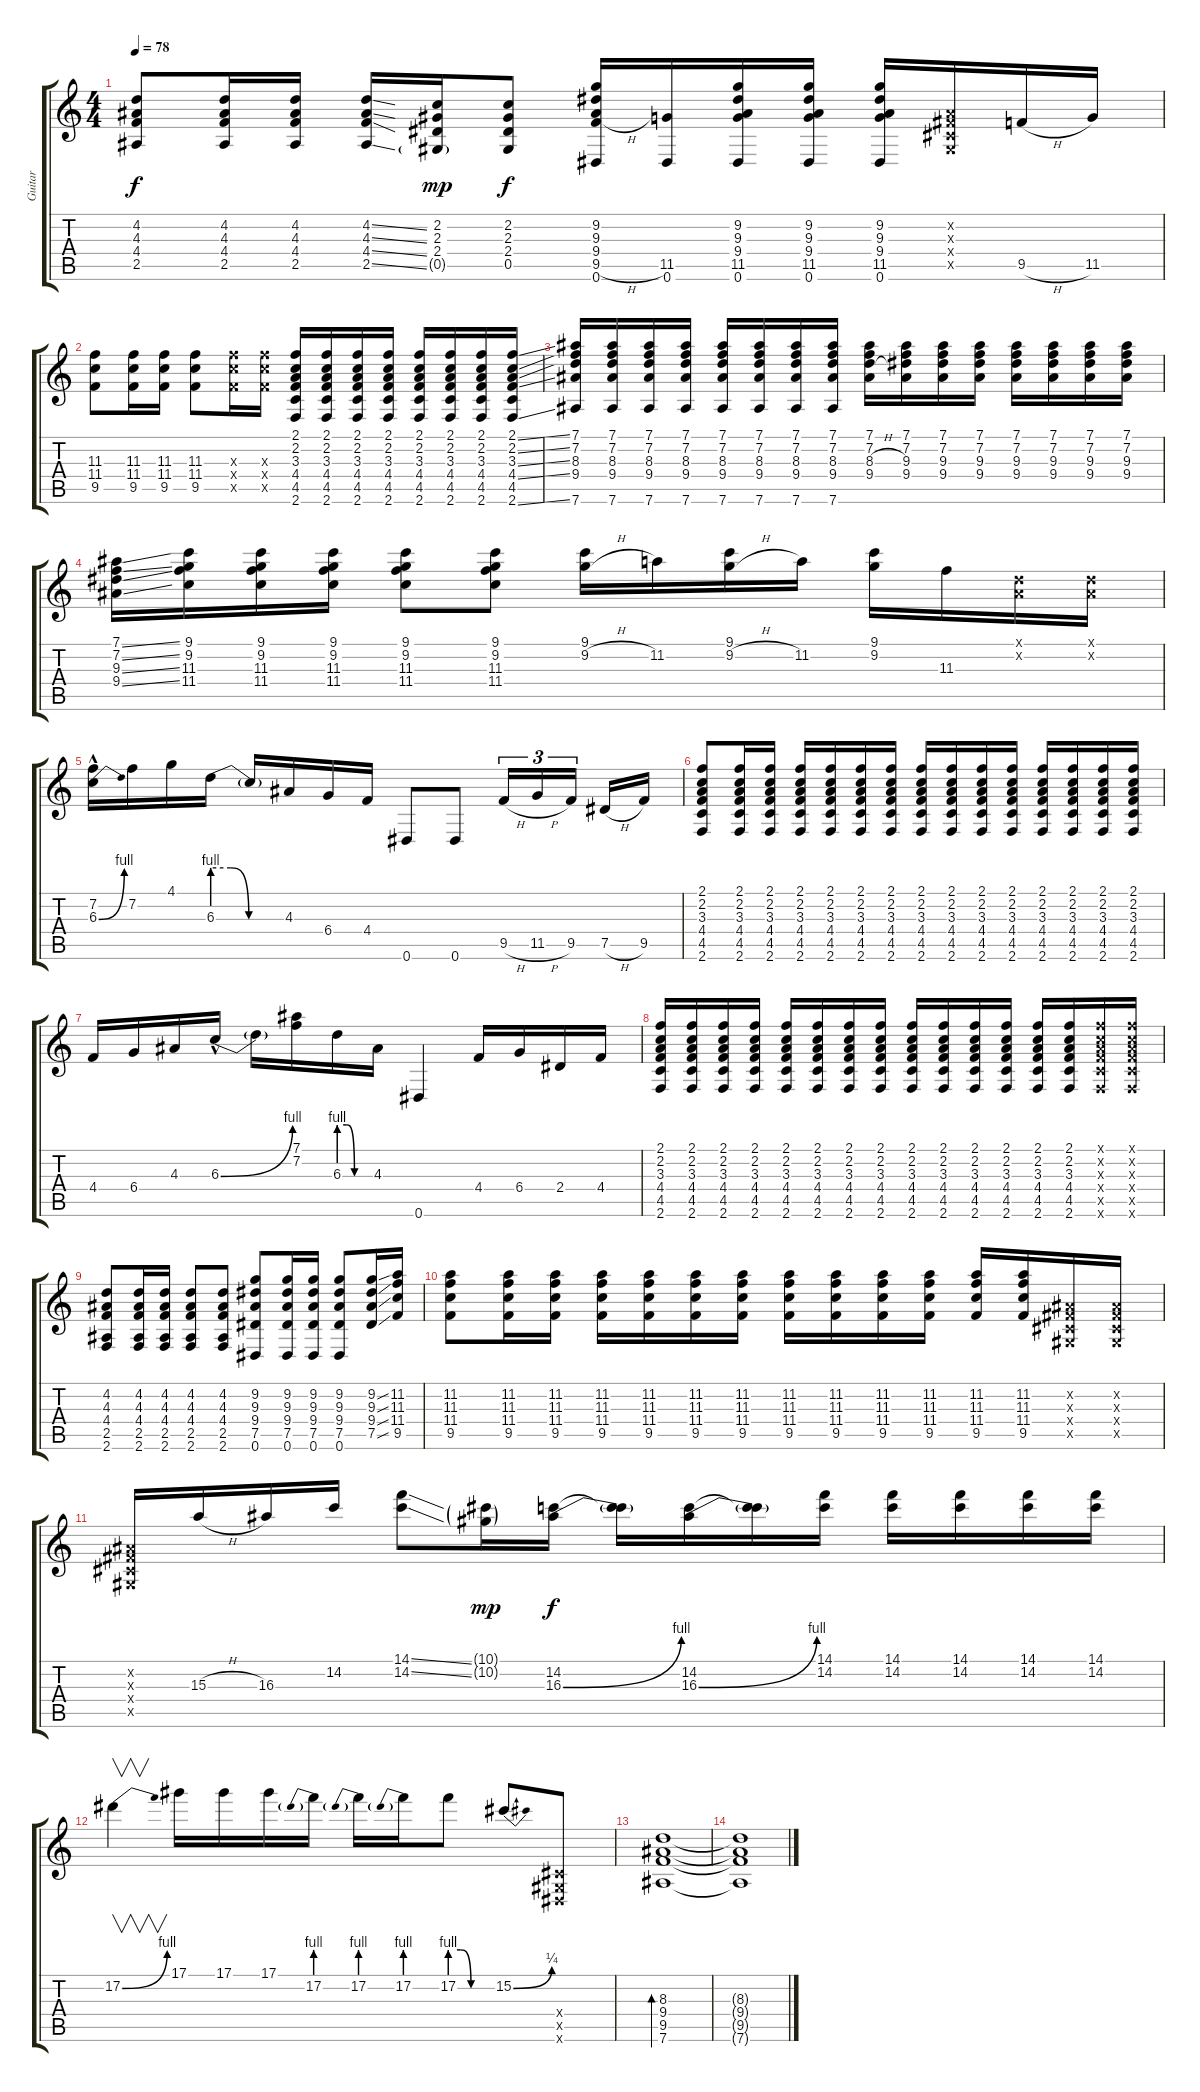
\track ("Guitar" "Guitar") {instrument electricguitarjazz}
\staff {score tabs}
\tuning (Eb4 Bb3 Gb3 Db3 Ab2 Eb2) {hide}
\ts (4 4)
\tempo 78
\clef g2
\ks c
(4.2 4.3 4.4 2.5).8{dy f} (4.2 4.3 4.4 2.5).16 (4.2 4.3 4.4 2.5).16 (4.2{ss} 4.3{ss} 4.4{ss} 2.5{ss}).16 (2.2 2.3 2.4 0.5{g}).16{dy mp} (2.2 2.3 2.4 0.5).8{dy f} (9.2 9.3 9.4 9.5{h} 0.6).16 (11.5 0.6).16 (9.2 9.3 9.4 11.5 0.6).16 (9.2 9.3 9.4 11.5 0.6).16 (9.2 9.3 9.4 11.5 0.6).16 (0.2{x} 0.3{x} 0.4{x} 0.5{x}).16 9.5{h}.16 11.5.16 |
(11.3 11.4 9.5).8 (11.3 11.4 9.5).16 (11.3 11.4 9.5).16 (11.3 11.4 9.5).8 (11.3{x} 11.4{x} 9.5{x}).16 (11.3{x} 11.4{x} 9.5{x}).16 (2.1 2.2 3.3 4.4 4.5 2.6).16 (2.1 2.2 3.3 4.4 4.5 2.6).16 (2.1 2.2 3.3 4.4 4.5 2.6).16 (2.1 2.2 3.3 4.4 4.5 2.6).16 (2.1 2.2 3.3 4.4 4.5 2.6).16 (2.1 2.2 3.3 4.4 4.5 2.6).16 (2.1 2.2 3.3 4.4 4.5 2.6).16 (2.1{ss} 2.2{ss} 3.3{ss} 4.4{ss} 4.5 2.6{ss}).16 |
(7.1 7.2 8.3 9.4 7.6).16 (7.1 7.2 8.3 9.4 7.6).16 (7.1 7.2 8.3 9.4 7.6).16 (7.1 7.2 8.3 9.4 7.6).16 (7.1 7.2 8.3 9.4 7.6).16 (7.1 7.2 8.3 9.4 7.6).16 (7.1 7.2 8.3 9.4 7.6).16 (7.1 7.2 8.3 9.4 7.6).16 (7.1 7.2 8.3{h} 9.4).16 (7.1 7.2 9.3 9.4).16 (7.1 7.2 9.3 9.4).16 (7.1 7.2 9.3 9.4).16 (7.1 7.2 9.3 9.4).16 (7.1 7.2 9.3 9.4).16 (7.1 7.2 9.3 9.4).16 (7.1 7.2 9.3 9.4).16 |
(7.1{ss} 7.2{ss} 9.3{ss} 9.4{ss}).16 (9.1 9.2 11.3 11.4).16 (9.1 9.2 11.3 11.4).16 (9.1 9.2 11.3 11.4).16 (9.1 9.2 11.3 11.4).8 (9.1 9.2 11.3 11.4).8 (9.1 9.2{h}).16 11.2.16 (9.1 9.2{h}).16 11.2.16 (9.1 9.2).16 11.3.16 (0.1{x} 0.2{x}).16 (0.1{x} 0.2{x}).16 |
(7.2 6.3{be (bend 0 0 60 4) hac}).16 7.2.16 4.1.16 6.3{be (custom 0 4 15 4 30 0 60 0)}.16 6.3{t}.16 4.3.16 6.4.16 4.4.16 0.6.8 0.6.8 9.5{h}.16{tu (3 2)} 11.5{h}.16{tu (3 2)} 9.5.16{tu (3 2)} 7.5{h}.16 9.5.16 |
(2.1 2.2 3.3 4.4 4.5 2.6).8 (2.1 2.2 3.3 4.4 4.5 2.6).16 (2.1 2.2 3.3 4.4 4.5 2.6).16 (2.1 2.2 3.3 4.4 4.5 2.6).16 (2.1 2.2 3.3 4.4 4.5 2.6).16 (2.1 2.2 3.3 4.4 4.5 2.6).16 (2.1 2.2 3.3 4.4 4.5 2.6).16 (2.1 2.2 3.3 4.4 4.5 2.6).16 (2.1 2.2 3.3 4.4 4.5 2.6).16 (2.1 2.2 3.3 4.4 4.5 2.6).16 (2.1 2.2 3.3 4.4 4.5 2.6).16 (2.1 2.2 3.3 4.4 4.5 2.6).16 (2.1 2.2 3.3 4.4 4.5 2.6).16 (2.1 2.2 3.3 4.4 4.5 2.6).16 (2.1 2.2 3.3 4.4 4.5 2.6).16 |
4.4.16 6.4.16 4.3.16 6.3{be (bend 0 0 60 4) hac}.16 6.3{t}.16 (7.1 7.2).16 6.3{be (custom 0 4 15 4 30 0 60 0)}.16 4.3.16 0.6.4 4.4.16 6.4.16 2.4.16 4.4.16 |
(2.1 2.2 3.3 4.4 4.5 2.6).16 (2.1 2.2 3.3 4.4 4.5 2.6).16 (2.1 2.2 3.3 4.4 4.5 2.6).16 (2.1 2.2 3.3 4.4 4.5 2.6).16 (2.1 2.2 3.3 4.4 4.5 2.6).16 (2.1 2.2 3.3 4.4 4.5 2.6).16 (2.1 2.2 3.3 4.4 4.5 2.6).16 (2.1 2.2 3.3 4.4 4.5 2.6).16 (2.1 2.2 3.3 4.4 4.5 2.6).16 (2.1 2.2 3.3 4.4 4.5 2.6).16 (2.1 2.2 3.3 4.4 4.5 2.6).16 (2.1 2.2 3.3 4.4 4.5 2.6).16 (2.1 2.2 3.3 4.4 4.5 2.6).16 (2.1 2.2 3.3 4.4 4.5 2.6).16 (2.1{x} 2.2{x} 3.3{x} 4.4{x} 4.5{x} 2.6{x}).16 (2.1{x} 2.2{x} 3.3{x} 4.4{x} 4.5{x} 2.6{x}).16 |
(4.2 4.3 4.4 2.5 2.6).8 (4.2 4.3 4.4 2.5 2.6).16 (4.2 4.3 4.4 2.5 2.6).16 (4.2 4.3 4.4 2.5 2.6).8 (4.2 4.3 4.4 2.5 2.6).8 (9.2 9.3 9.4 7.5 0.6).8 (9.2 9.3 9.4 7.5 0.6).16 (9.2 9.3 9.4 7.5 0.6).16 (9.2 9.3 9.4 7.5 0.6).8 (9.2{ss} 9.3{ss} 9.4{ss} 7.5{ss}).16 (11.2 11.3 11.4 9.5).16 |
(11.2 11.3 11.4 9.5).8 (11.2 11.3 11.4 9.5).16 (11.2 11.3 11.4 9.5).16 (11.2 11.3 11.4 9.5).16 (11.2 11.3 11.4 9.5).16 (11.2 11.3 11.4 9.5).16 (11.2 11.3 11.4 9.5).16 (11.2 11.3 11.4 9.5).16 (11.2 11.3 11.4 9.5).16 (11.2 11.3 11.4 9.5).16 (11.2 11.3 11.4 9.5).16 (11.2 11.3 11.4 9.5).16 (11.2 11.3 11.4 9.5).16 (0.2{x} 0.3{x} 0.4{x} 0.5{x}).16 (0.2{x} 0.3{x} 0.4{x} 0.5{x}).16 |
(0.2{x} 0.3{x} 0.4{x} 0.5{x}).16 15.3{h}.16 16.3.16 14.2.16 (14.1{ss} 14.2{ss}).8 (10.1{g} 10.2{g}).16{dy mp} (14.2 16.3{be (bend 0 0 60 4)}).16{dy f} (14.2{t} 16.3{t}).16 (14.2 16.3{be (bend 0 0 60 4)}).16 (14.2{t} 16.3{t}).16 (14.1 14.2).16 (14.1 14.2).16 (14.1 14.2).16 (14.1 14.2).16 (14.1 14.2).16 |
17.2{be (bend 0 0 60 4)}.4{v} 17.1.16 17.1.16 17.1.16 17.2{be (prebend 0 4 60 4)}.16 17.2{be (prebend 0 4 60 4)}.16 17.2{be (prebend 0 4 60 4)}.16 17.2{be (custom 0 4 15 4 30 0 60 0)}.8 15.2{be (bend 0 0 60 1)}.8 (0.4{x} 0.5{x} 0.6{x}).8 |
(8.3 9.4 9.5 7.6).1{bd 120} |
(8.3{t} 9.4{t} 9.5{t} 7.6{t}).1
